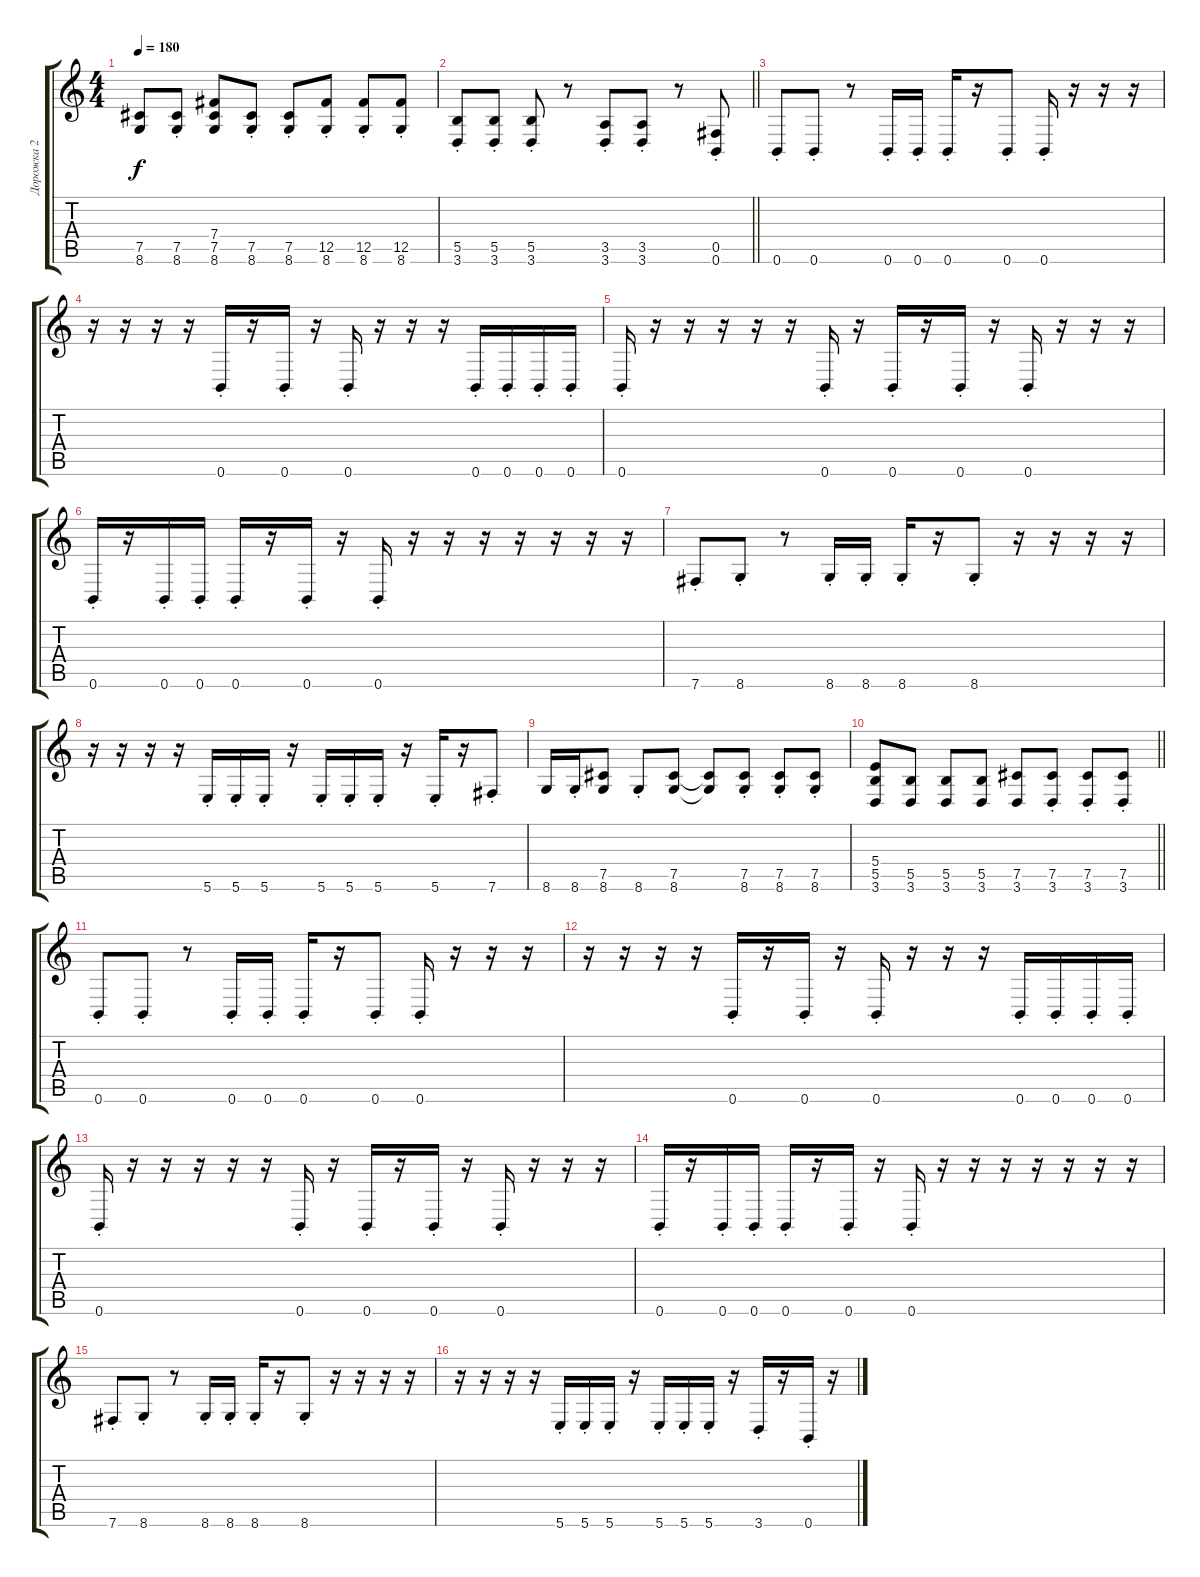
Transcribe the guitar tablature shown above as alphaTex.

\track ("Дорожка 2" "Дорожка 2") {instrument distortionguitar}
\staff {score tabs}
\tuning (Db4 Ab3 E3 B2 Gb2 B1) {hide}
\ts (4 4)
\tempo 180
\clef g2
\ks c
(7.5{t} 8.6{t}).8{dy f} (7.5{st} 8.6{st}).8 (7.4 7.5 8.6).8 (7.5{st} 8.6{st}).8 (7.5{st} 8.6{st}).8 (12.5{st} 8.6{st}).8 (12.5{st} 8.6{st}).8 (12.5{st} 8.6{st}).8 |
\barLineRight lightlight
(5.5{st} 3.6{st}).8 (5.5{st} 3.6{st}).8 (5.5{st} 3.6{st}).8 r.8 (3.5{st} 3.6{st}).8 (3.5{st} 3.6{st}).8 r.8 (0.5{st} 0.6{st}).8 |
0.6{st}.8 0.6{st}.8 r.8 0.6{st}.16 0.6{st}.16 0.6{st}.16 r.16 0.6{st}.8 0.6{st}.16 r.16 r.16 r.16 |
r.16 r.16 r.16 r.16 0.6{st}.16 r.16 0.6{st}.16 r.16 0.6{st}.16 r.16 r.16 r.16 0.6{st}.16 0.6{st}.16 0.6{st}.16 0.6{st}.16 |
0.6{st}.16 r.16 r.16 r.16 r.16 r.16 0.6{st}.16 r.16 0.6{st}.16 r.16 0.6{st}.16 r.16 0.6{st}.16 r.16 r.16 r.16 |
0.6{st}.16 r.16 0.6{st}.16 0.6{st}.16 0.6{st}.16 r.16 0.6{st}.16 r.16 0.6{st}.16 r.16 r.16 r.16 r.16 r.16 r.16 r.16 |
7.6{st}.8 8.6{st}.8 r.8 8.6{st}.16 8.6{st}.16 8.6{st}.16 r.16 8.6{st}.8 r.16 r.16 r.16 r.16 |
r.16 r.16 r.16 r.16 5.6{st}.16 5.6{st}.16 5.6{st}.16 r.16 5.6{st}.16 5.6{st}.16 5.6{st}.16 r.16 5.6{st}.16 r.16 7.6{st}.8 |
8.6.16 8.6{st}.16 (7.5 8.6).8 8.6{st}.8 (7.5 8.6).8 (7.5{t} 8.6{t}).8 (7.5{st} 8.6{st}).8 (7.5{st} 8.6{st}).8 (7.5{st} 8.6{st}).8 |
\barLineRight lightlight
(5.4 5.5 3.6).8 (5.5 3.6).8 (5.5 3.6).8 (5.5 3.6).8 (7.5 3.6).8 (7.5{st} 3.6{st}).8 (7.5{st} 3.6{st}).8 (7.5{st} 3.6{st}).8 |
0.6{st}.8 0.6{st}.8 r.8 0.6{st}.16 0.6{st}.16 0.6{st}.16 r.16 0.6{st}.8 0.6{st}.16 r.16 r.16 r.16 |
r.16 r.16 r.16 r.16 0.6{st}.16 r.16 0.6{st}.16 r.16 0.6{st}.16 r.16 r.16 r.16 0.6{st}.16 0.6{st}.16 0.6{st}.16 0.6{st}.16 |
0.6{st}.16 r.16 r.16 r.16 r.16 r.16 0.6{st}.16 r.16 0.6{st}.16 r.16 0.6{st}.16 r.16 0.6{st}.16 r.16 r.16 r.16 |
0.6{st}.16 r.16 0.6{st}.16 0.6{st}.16 0.6{st}.16 r.16 0.6{st}.16 r.16 0.6{st}.16 r.16 r.16 r.16 r.16 r.16 r.16 r.16 |
7.6{st}.8 8.6{st}.8 r.8 8.6{st}.16 8.6{st}.16 8.6{st}.16 r.16 8.6{st}.8 r.16 r.16 r.16 r.16 |
r.16 r.16 r.16 r.16 5.6{st}.16 5.6{st}.16 5.6{st}.16 r.16 5.6{st}.16 5.6{st}.16 5.6{st}.16 r.16 3.6{st}.16 r.16 0.6{st}.16 r.16
